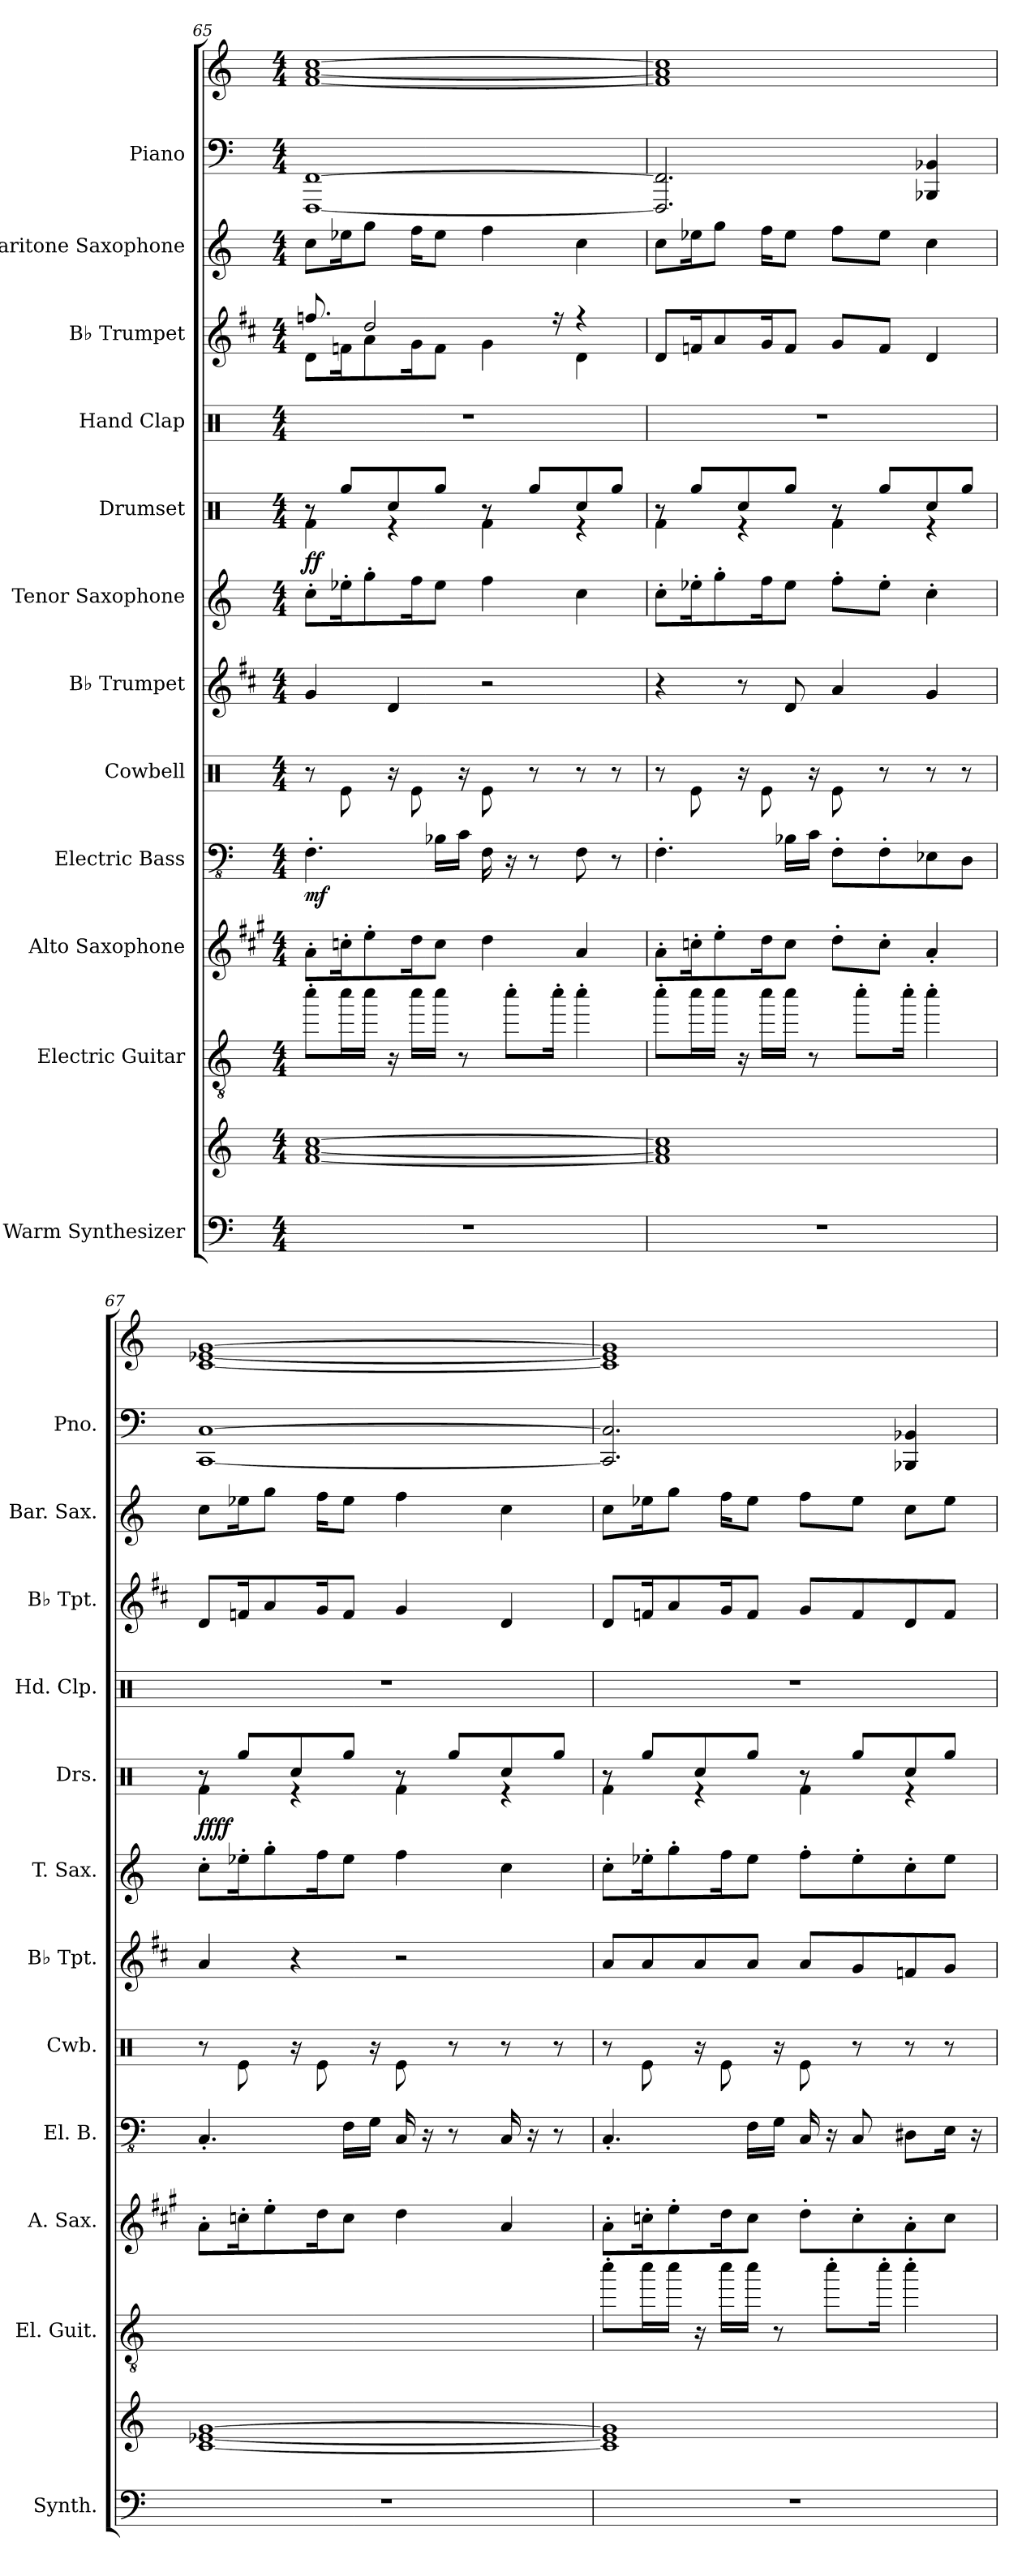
**kern	**kern	**kern	**kern	**kern	**dynam	**kern	**kern	**kern	**kern	**dynam	**kern	**kern	**kern	**kern	**kern
*part12	*part12	*part11	*part10	*part9	*part9	*part8	*part7	*part6	*part5	*part5	*part4	*part3	*part2	*part1	*part1
*staff14	*staff13	*staff12	*staff11	*staff10	*staff10	*staff9	*staff8	*staff7	*staff6	*staff6	*staff5	*staff4	*staff3	*staff2	*staff1
*I"Warm Synthesizer	*	*I"Electric Guitar	*I"Alto Saxophone	*I"Electric Bass	*	*I"Cowbell	*I"B♭ Trumpet	*I"Tenor Saxophone	*I"Drumset	*	*I"Hand Clap	*I"B♭ Trumpet	*I"Baritone Saxophone	*I"Piano	*
*I'Synth.	*	*I'El. Guit.	*I'A. Sax.	*I'El. B.	*	*I'Cwb.	*I'B♭ Tpt.	*I'T. Sax.	*I'Drs.	*	*I'Hd. Clp.	*I'B♭ Tpt.	*I'Bar. Sax.	*I'Pno.	*
!!LO:PB:g=z
*clefF4	*clefG2	*clefGv2	*clefG2	*clefFv4	*	*clefX	*clefG2	*clefG2	*clefX	*	*clefX	*clefG2	*clefG2	*clefF4	*clefG2
*	*	*	*ITrd5c9	*	*	*	*ITrd1c2	*ITrd8c14	*	*	*	*ITrd1c2	*ITrd12c21	*	*
*k[]	*k[]	*k[]	*k[]	*k[]	*	*k[]	*k[]	*k[]	*k[]	*	*k[]	*k[]	*k[]	*k[]	*k[]
*M4/4	*M4/4	*M4/4	*M4/4	*M4/4	*	*M4/4	*M4/4	*M4/4	*M4/4	*	*M4/4	*M4/4	*M4/4	*M4/4	*M4/4
=65	=65	=65	=65	=65	=65	=65	=65	=65	=65	=65	=65	=65	=65	=65	=65
*	*	*	*	*	*	*	*	*	*^	*	*	*^	*	*	*
*	*	*	*	*	*	*	*	*	*	*^	*	*	*	*	*	*	*
!	!	!	!	!	!LO:DY:b	!	!	!	!	!	!	!LO:DY:b	!	!	!	!	!	!
1r	[1f [1a [1cc	8ccc'\L	8c'\L	4.FF'\	mf	8r	4f/	8c'\L	8r	4Rf\	8r	ff	1r	8.ee-X/	8c\L	8c\L	[1FFF [1FF	[1f [1a [1cc
.	.	16ccc\L	16e-X'\K	.	.	8Re\	.	16e-X'\K	8Rgg/L	.	4.ryy	.	.	.	16e-X\K	16e-X\K	.	.
.	.	16ccc\JJ	8g'\	.	.	.	.	8g'\	.	.	.	.	.	2cc/	8g\	8g\J	.	.
.	.	16r	.	.	.	16r	4c/	.	8Rcc/	4r	.	.	.	.	.	.	.	.
.	.	16ccc\LL	16f\K	.	.	8Re\	.	16f\K	.	.	.	.	.	.	16f\K	16f\KL	.	.
.	.	16ccc\JJ	8e-\J	16BB-X\LL	.	.	.	8e-\J	8Rgg/J	.	.	.	.	.	8e-\J	8e-\J	.	.
.	.	8r	.	16C\JJ	.	16r	.	.	.	.	.	.	.	.	.	.	.	.
.	.	.	4f\	16FF\	.	8Re\	2r	4f\	8r	4Rf\	8r	.	.	.	4f\	4f\	.	.
.	.	8ccc'\L	.	16r	.	.	.	.	.	.	.	.	.	.	.	.	.	.
.	.	.	.	8r	.	8r	.	.	8Rgg/L	.	4.ryy	.	.	.	.	.	.	.
.	.	16ccc'\Jk	.	.	.	.	.	.	.	.	.	.	.	16r	.	.	.	.
.	.	4ccc'\	4c/	8FF\	.	8r	.	4c\	8Rcc/	4r	.	.	.	4r	4c\	4c\	.	.
.	.	.	.	8r	.	8r	.	.	8Rgg/J	.	.	.	.	.	.	.	.	.
*	*	*	*	*	*	*	*	*	*	*	*	*	*	*v	*v	*	*	*
=66	=66	=66	=66	=66	=66	=66	=66	=66	=66	=66	=66	=66	=66	=66	=66	=66	=66
1r	1f] 1a] 1cc]	8ccc'\L	8c'\L	4.FF'\	.	8r	4r	8c'\L	8r	4Rf\	8r	.	1r	8c/L	8c\L	2.FFF/] 2.FF/]	1f] 1a] 1cc]
.	.	16ccc\L	16e-X'\K	.	.	8Re\	.	16e-X'\K	8Rgg/L	.	4.ryy	.	.	16e-X/K	16e-X\K	.	.
.	.	16ccc\JJ	8g'\	.	.	.	.	8g'\	.	.	.	.	.	8g/	8g\J	.	.
.	.	16r	.	.	.	16r	8r	.	8Rcc/	4r	.	.	.	.	.	.	.
.	.	16ccc\LL	16f\K	.	.	8Re\	.	16f\K	.	.	.	.	.	16f/K	16f\KL	.	.
.	.	16ccc\JJ	8e-\J	16BB-X\LL	.	.	8c/	8e-\J	8Rgg/J	.	.	.	.	8e-/J	8e-\J	.	.
.	.	8r	.	16C\JJ	.	16r	.	.	.	.	.	.	.	.	.	.	.
.	.	.	8f'\L	8FF'\L	.	8Re\	4g/	8f'\L	8r	4Rf\	8r	.	.	8f/L	8f\L	.	.
.	.	8ccc'\L	.	.	.	.	.	.	.	.	.	.	.	.	.	.	.
.	.	.	8e-'\J	8FF'\	.	8r	.	8e-'\J	8Rgg/L	.	4.ryy	.	.	8e-/J	8e-\J	.	.
.	.	16ccc'\Jk	.	.	.	.	.	.	.	.	.	.	.	.	.	.	.
.	.	4ccc'\	4c'/	8EE-X\	.	8r	4f/	4c'\	8Rcc/	4r	.	.	.	4c/	4c\	4BBB-X/ 4BB-X/	.
.	.	.	.	8DD\J	.	8r	.	.	8Rgg/J	.	.	.	.	.	.	.	.
!!LO:PB:g=z
=67	=67	=67	=67	=67	=67	=67	=67	=67	=67	=67	=67	=67	=67	=67	=67	=67	=67
!	!	!	!	!	!LO:DY:b	!	!	!	!	!	!	!	!	!	!	!	!
!	!	!	!	!	!LO:DY:n=1:b	!	!	!	!	!	!	!LO:DY:b	!	!	!	!	!
!	!	!	!	!	!	!	!	!	!	!	!	!LO:DY:n=1:b	!	!	!	!	!
1r	[1c [1e-X [1g	8ccc'\Lyy	8c'\L	4.CC'/	mf mf	8r	4g/	8c'\L	8r	4Rf\	8r	ff ff	1r	8c/L	8c\L	[1CC [1C	[1c [1e-X [1g
.	.	16ccc\Lyy	16e-X'\K	.	.	8Re\	.	16e-X'\K	8Rgg/L	.	4.ryy	.	.	16e-X/K	16e-X\K	.	.
.	.	16ccc\JJyy	8g'\	.	.	.	.	8g'\	.	.	.	.	.	8g/	8g\J	.	.
.	.	16ryy	.	.	.	16r	4r	.	8Rcc/	4r	.	.	.	.	.	.	.
.	.	16ccc\LLyy	16f\K	.	.	8Re\	.	16f\K	.	.	.	.	.	16f/K	16f\KL	.	.
.	.	16ccc\JJyy	8e-\J	16FF\LL	.	.	.	8e-\J	8Rgg/J	.	.	.	.	8e-/J	8e-\J	.	.
.	.	8ryy	.	16GG\JJ	.	16r	.	.	.	.	.	.	.	.	.	.	.
.	.	.	4f\	16CC/	.	8Re\	2r	4f\	8r	4Rf\	8r	.	.	4f/	4f\	.	.
.	.	8ccc'\Lyy	.	16r	.	.	.	.	.	.	.	.	.	.	.	.	.
.	.	.	.	8r	.	8r	.	.	8Rgg/L	.	4.ryy	.	.	.	.	.	.
.	.	16ccc'\Jkyy	.	.	.	.	.	.	.	.	.	.	.	.	.	.	.
.	.	4ccc'\yy	4c/	16CC/	.	8r	.	4c\	8Rcc/	4r	.	.	.	4c/	4c\	.	.
.	.	.	.	16r	.	.	.	.	.	.	.	.	.	.	.	.	.
.	.	.	.	8r	.	8r	.	.	8Rgg/J	.	.	.	.	.	.	.	.
=68	=68	=68	=68	=68	=68	=68	=68	=68	=68	=68	=68	=68	=68	=68	=68	=68	=68
1r	1c] 1e-] 1g]	8ccc'\L	8c'\L	4.CC'/	.	8r	8g/L	8c'\L	8r	4Rf\	8r	.	1r	8c/L	8c\L	2.CC/] 2.C/]	1c] 1e-] 1g]
.	.	16ccc\L	16e-X'\K	.	.	8Re\	8g/	16e-X'\K	8Rgg/L	.	4.ryy	.	.	16e-X/K	16e-X\K	.	.
.	.	16ccc\JJ	8g'\	.	.	.	.	8g'\	.	.	.	.	.	8g/	8g\J	.	.
.	.	16r	.	.	.	16r	8g/	.	8Rcc/	4r	.	.	.	.	.	.	.
.	.	16ccc\LL	16f\K	.	.	8Re\	.	16f\K	.	.	.	.	.	16f/K	16f\KL	.	.
.	.	16ccc\JJ	8e-\J	16FF\LL	.	.	8g/J	8e-\J	8Rgg/J	.	.	.	.	8e-/J	8e-\J	.	.
.	.	8r	.	16GG\JJ	.	16r	.	.	.	.	.	.	.	.	.	.	.
.	.	.	8f'\L	16CC/	.	8Re\	8g/L	8f'\L	8r	4Rf\	8r	.	.	8f/L	8f\L	.	.
.	.	8ccc'\L	.	16r	.	.	.	.	.	.	.	.	.	.	.	.	.
.	.	.	8e-'\	8CC/	.	8r	8f/	8e-'\	8Rgg/L	.	4.ryy	.	.	8e-/	8e-\J	.	.
.	.	16ccc'\Jk	.	.	.	.	.	.	.	.	.	.	.	.	.	.	.
.	.	4ccc'\	8c'\	8DD#X\L	.	8r	8e-X/	8c'\	8Rcc/	4r	.	.	.	8c/	8c\L	4BBB-X/ 4BB-X/	.
.	.	.	8e-\J	16EE\Jk	.	8r	8f/J	8e-\J	8Rgg/J	.	.	.	.	8e-/J	8e-\J	.	.
.	.	.	.	16r	.	.	.	.	.	.	.	.	.	.	.	.	.
*	*	*	*	*	*	*	*	*	*v	*v	*v	*	*	*	*	*	*
=	=	=	=	=	=	=	=	=	=	=	=	=	=	=	=
*-	*-	*-	*-	*-	*-	*-	*-	*-	*-	*-	*-	*-	*-	*-	*-
